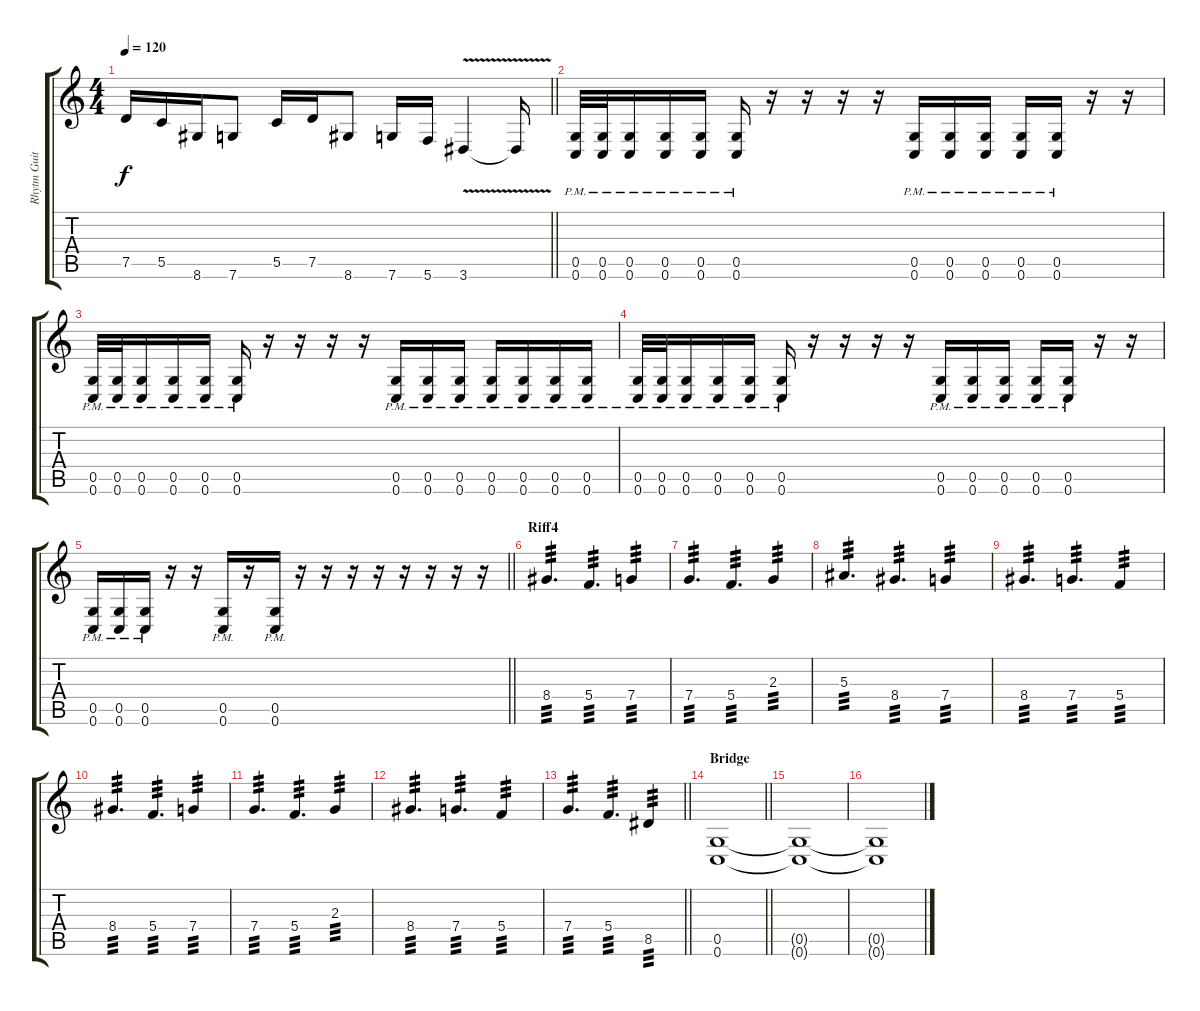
\track ("Rhytm Guitar 1" "Rhytm Guit") {instrument distortionguitar}
\staff {score tabs}
\tuning (D4 A3 F3 C3 G2 C2) {hide}
\ts (4 4)
\tempo 120
\clef g2
\barLineRight lightlight
\ks c
7.5.16{dy f} 5.5.16 8.6.16 7.6.8 5.5.16 7.5.16 8.6.8 7.6.16 5.6.16 3.6{v}.4 3.6{t}.16 |
(0.5{pm} 0.6{pm}).32{volume 7} (0.5{pm} 0.6{pm}).32 (0.5{pm} 0.6{pm}).16 (0.5{pm} 0.6{pm}).16 (0.5{pm} 0.6{pm}).16 (0.5{pm} 0.6{pm}).16 r.16 r.16 r.16 r.16 (0.5{pm} 0.6{pm}).16 (0.5{pm} 0.6{pm}).16 (0.5{pm} 0.6{pm}).16 (0.5{pm} 0.6{pm}).16 (0.5{pm} 0.6{pm}).16 r.16 r.16 |
(0.5{pm} 0.6{pm}).32 (0.5{pm} 0.6{pm}).32 (0.5{pm} 0.6{pm}).16 (0.5{pm} 0.6{pm}).16 (0.5{pm} 0.6{pm}).16 (0.5{pm} 0.6{pm}).16 r.16 r.16 r.16 r.16 (0.5{pm} 0.6{pm}).16 (0.5{pm} 0.6{pm}).16 (0.5{pm} 0.6{pm}).16 (0.5{pm} 0.6{pm}).16 (0.5{pm} 0.6{pm}).16 (0.5{pm} 0.6{pm}).16 (0.5{pm} 0.6{pm}).16 |
(0.5{pm} 0.6{pm}).32 (0.5{pm} 0.6{pm}).32 (0.5{pm} 0.6{pm}).16 (0.5{pm} 0.6{pm}).16 (0.5{pm} 0.6{pm}).16 (0.5{pm} 0.6{pm}).16 r.16 r.16 r.16 r.16 (0.5{pm} 0.6{pm}).16 (0.5{pm} 0.6{pm}).16 (0.5{pm} 0.6{pm}).16 (0.5{pm} 0.6{pm}).16 (0.5{pm} 0.6{pm}).16 r.16 r.16 |
\barLineRight lightlight
(0.5{pm} 0.6{pm}).16 (0.5{pm} 0.6{pm}).16 (0.5{pm} 0.6).16 r.16 r.16 (0.5{pm} 0.6{pm}).16 r.16 (0.5{pm} 0.6{pm}).16 r.16 r.16 r.16 r.16 r.16 r.16 r.16 r.16 |
\section ("" "Riff4")
8.4.4{d tp 3 volume 10} 5.4.4{d tp 3} 7.4.4{tp 3} |
7.4.4{d tp 3} 5.4.4{d tp 3} 2.3.4{tp 3} |
5.3.4{d tp 3} 8.4.4{d tp 3} 7.4.4{tp 3} |
8.4.4{d tp 3} 7.4.4{d tp 3} 5.4.4{tp 3} |
8.4.4{d tp 3} 5.4.4{d tp 3} 7.4.4{tp 3} |
7.4.4{d tp 3} 5.4.4{d tp 3} 2.3.4{tp 3} |
8.4.4{d tp 3} 7.4.4{d tp 3} 5.4.4{tp 3} |
\barLineRight lightlight
7.4.4{d tp 3} 5.4.4{d tp 3} 8.5.4{tp 3} |
\section ("" "Bridge")
\barLineRight lightlight
(0.5 0.6).1 |
(0.5{t} 0.6{t}).1 |
(0.5{t} 0.6{t}).1{volume 6}
